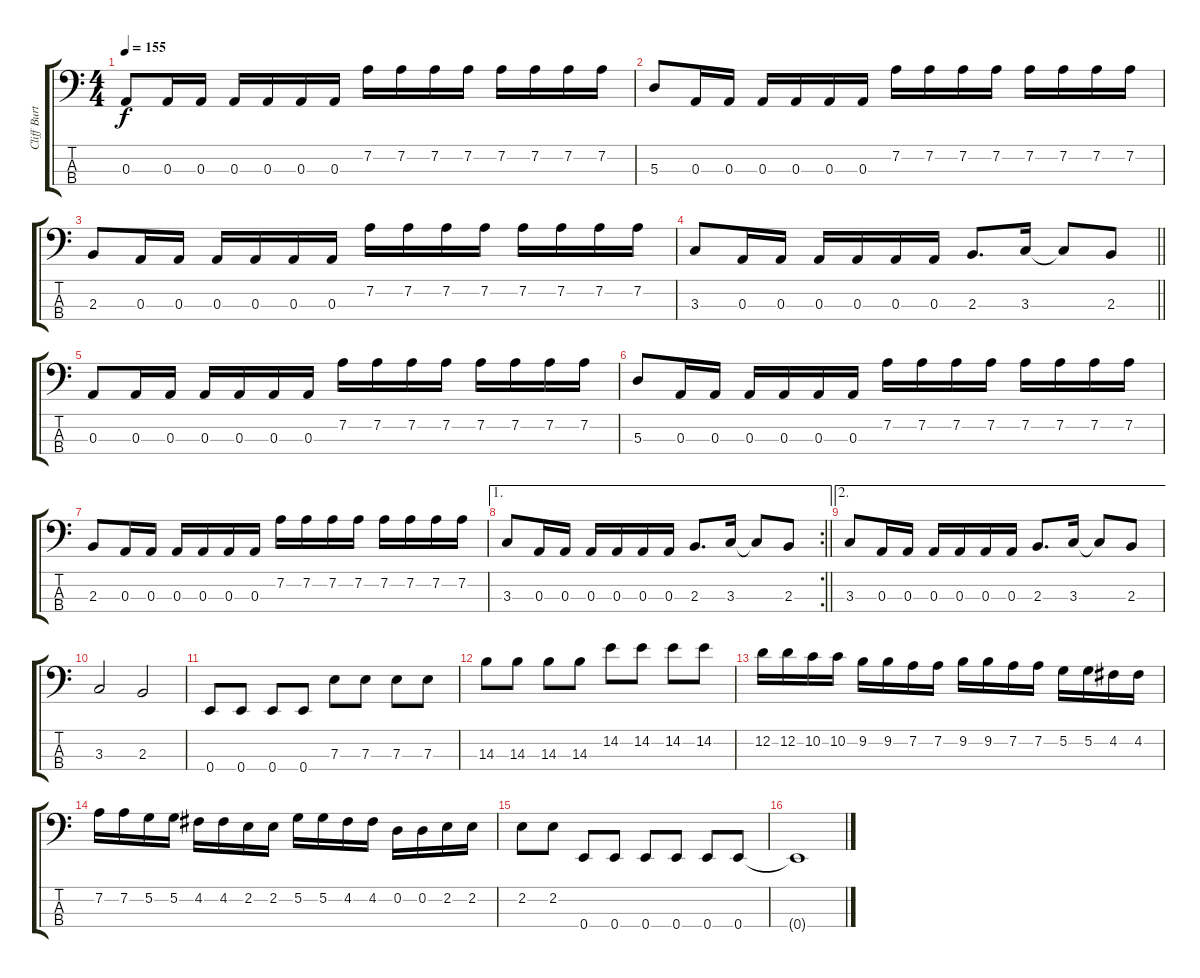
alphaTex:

\track ("Cliff Burton" "Cliff Burt") {instrument electricbassfinger}
\staff {score tabs}
\tuning (G2 D2 A1 E1) {hide}
\ts (4 4)
\tempo 155
\clef f4
\ks c
0.3.8{dy f} 0.3.16 0.3.16 0.3.16 0.3.16 0.3.16 0.3.16 7.2.16 7.2.16 7.2.16 7.2.16 7.2.16 7.2.16 7.2.16 7.2.16 |
5.3.8 0.3.16 0.3.16 0.3.16 0.3.16 0.3.16 0.3.16 7.2.16 7.2.16 7.2.16 7.2.16 7.2.16 7.2.16 7.2.16 7.2.16 |
2.3.8 0.3.16 0.3.16 0.3.16 0.3.16 0.3.16 0.3.16 7.2.16 7.2.16 7.2.16 7.2.16 7.2.16 7.2.16 7.2.16 7.2.16 |
\barLineRight lightlight
3.3.8 0.3.16 0.3.16 0.3.16 0.3.16 0.3.16 0.3.16 2.3.8{d} 3.3.16 3.3{t}.8 2.3.8 |
0.3.8 0.3.16 0.3.16 0.3.16 0.3.16 0.3.16 0.3.16 7.2.16 7.2.16 7.2.16 7.2.16 7.2.16 7.2.16 7.2.16 7.2.16 |
5.3.8 0.3.16 0.3.16 0.3.16 0.3.16 0.3.16 0.3.16 7.2.16 7.2.16 7.2.16 7.2.16 7.2.16 7.2.16 7.2.16 7.2.16 |
2.3.8 0.3.16 0.3.16 0.3.16 0.3.16 0.3.16 0.3.16 7.2.16 7.2.16 7.2.16 7.2.16 7.2.16 7.2.16 7.2.16 7.2.16 |
\ae 1
\rc 2
\barLineRight lightlight
3.3.8 0.3.16 0.3.16 0.3.16 0.3.16 0.3.16 0.3.16 2.3.8{d} 3.3.16 3.3{t}.8 2.3.8 |
\ae 2
3.3.8 0.3.16 0.3.16 0.3.16 0.3.16 0.3.16 0.3.16 2.3.8{d} 3.3.16 3.3{t}.8 2.3.8 |
3.3.2 2.3.2 |
0.4.8 0.4.8 0.4.8 0.4.8 7.3.8 7.3.8 7.3.8 7.3.8 |
14.3.8 14.3.8 14.3.8 14.3.8 14.2.8 14.2.8 14.2.8 14.2.8 |
12.2.16 12.2.16 10.2.16 10.2.16 9.2.16 9.2.16 7.2.16 7.2.16 9.2.16 9.2.16 7.2.16 7.2.16 5.2.16 5.2.16 4.2.16 4.2.16 |
7.2.16 7.2.16 5.2.16 5.2.16 4.2.16 4.2.16 2.2.16 2.2.16 5.2.16 5.2.16 4.2.16 4.2.16 0.2.16 0.2.16 2.2.16 2.2.16 |
2.2.8 2.2.8 0.4.8 0.4.8 0.4.8 0.4.8 0.4.8 0.4.8 |
0.4{t}.1
